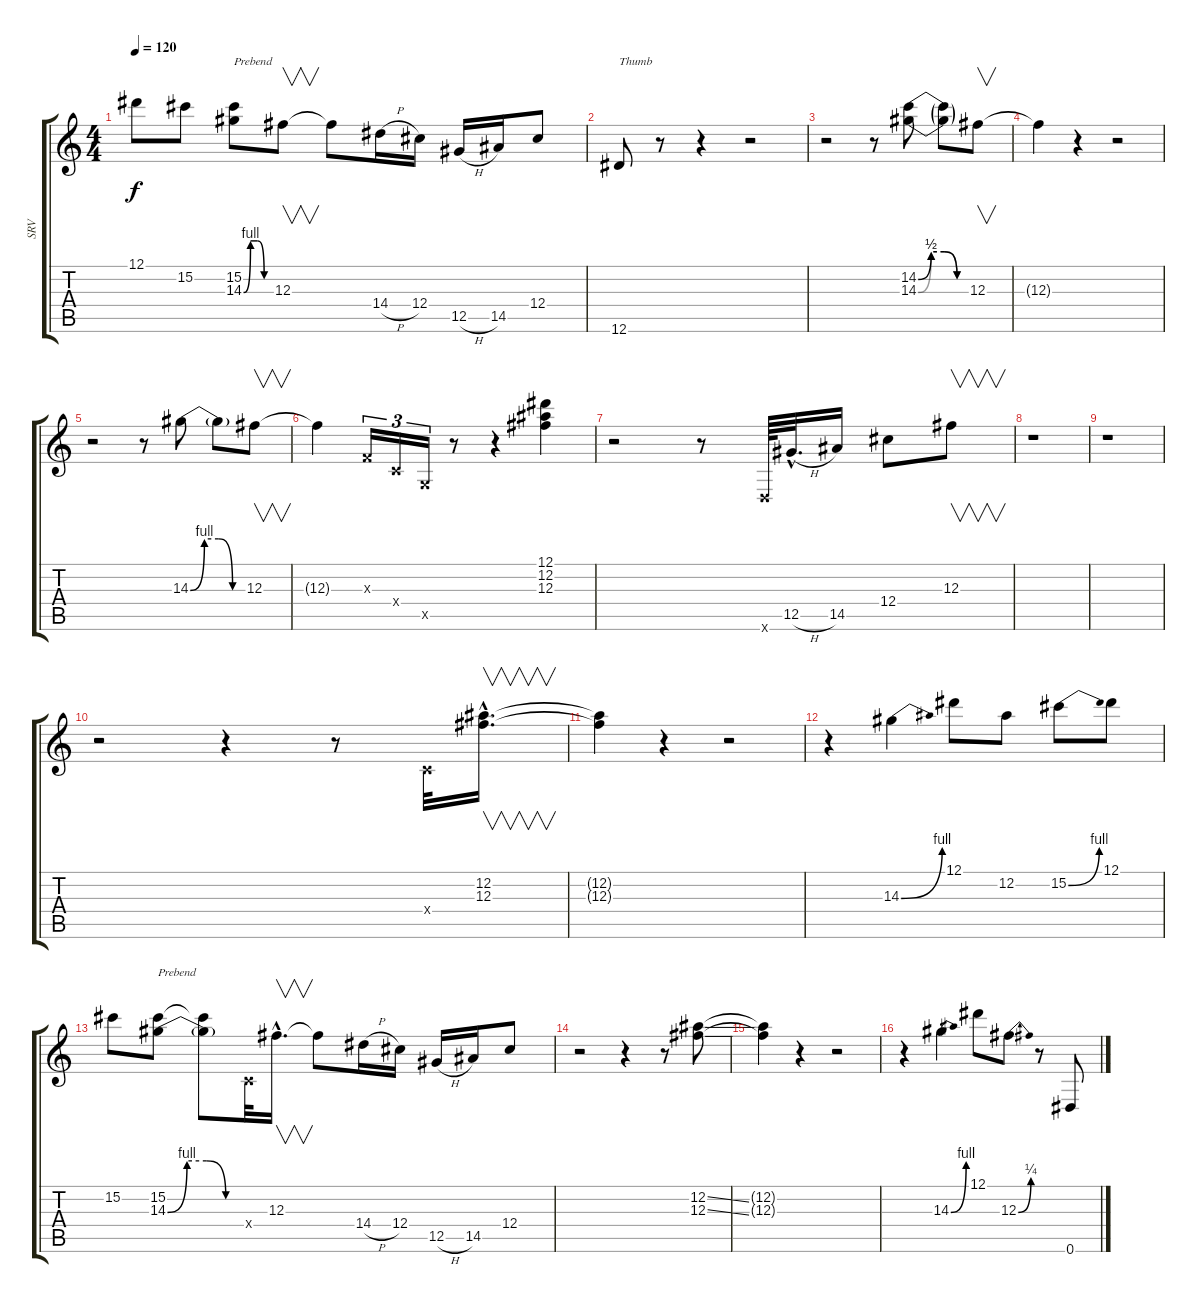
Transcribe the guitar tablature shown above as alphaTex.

\track ("SRV" "SRV") {instrument overdrivenguitar}
\staff {score tabs}
\tuning (Eb4 Bb3 Gb3 Db3 Ab2 Eb2) {hide}
\ts (4 4)
\tempo 120
\clef g2
\ks c
12.1.8{dy f} 15.2.8 (15.2 14.3{be (custom 0 0 15 4 30 4 45 0 60 0)}).8{txt "Prebend"} 12.3.8{v} 12.3{t}.8 14.4{h}.16 12.4.16 12.5{h}.16 14.5.16 12.4.8 |
12.6.8{txt "Thumb"} r.8 r.4 r.2 |
r.2 r.8 (14.2{be (custom 0 0 15 2 30 2 45 0 60 0)} 14.3{be (custom 0 0 15 2 30 2 45 0 60 0)}).8 (14.2{t} 14.3{t}).8 12.3.8{v} |
12.3{t}.4 r.4 r.2 |
r.2 r.8 14.3{be (custom 0 0 15 4 30 4 45 0 60 0)}.8 14.3{t}.8 12.3.8{v} |
12.3{t}.4 -1.3{x}.16{tu (3 2)} -1.4{x}.16{tu (3 2)} -1.5{x}.16{tu (3 2)} r.8 r.4 (12.1 12.2 12.3).4 |
r.2 r.8 -1.6{x}.64 12.5{h hac}.32{d} 14.5.16 12.4.8 12.3.8{v} |
r.1 |
r.1 |
r.2 r.4 r.8 -1.4{x}.32 (12.2{hac} 12.3{hac}).16{v d} |
(12.2{t} 12.3{t}).4 r.4 r.2 |
r.4 14.3{be (bend 0 0 60 4)}.4 12.1.8 12.2.8 15.2{be (bend 0 0 60 4)}.8 12.1.8 |
15.2.8 (15.2 14.3{be (custom 0 0 15 4 30 4 45 0 60 0)}).8{txt "Prebend"} (15.2{t} 14.3{t}).8 -1.4{x}.32 12.3{hac}.16{v d} 12.3{t}.8 14.4{h}.16 12.4.16 12.5{h}.16 14.5.16 12.4.8 |
r.2 r.4 r.8 (12.2{ss} 12.3{ss}).8 |
(12.2{t} 12.3{t}).4 r.4 r.2 |
r.4 14.3{be (bend 0 0 60 4)}.4 12.1.8 12.3{be (bend 0 0 60 1)}.8 r.8 0.6.8
